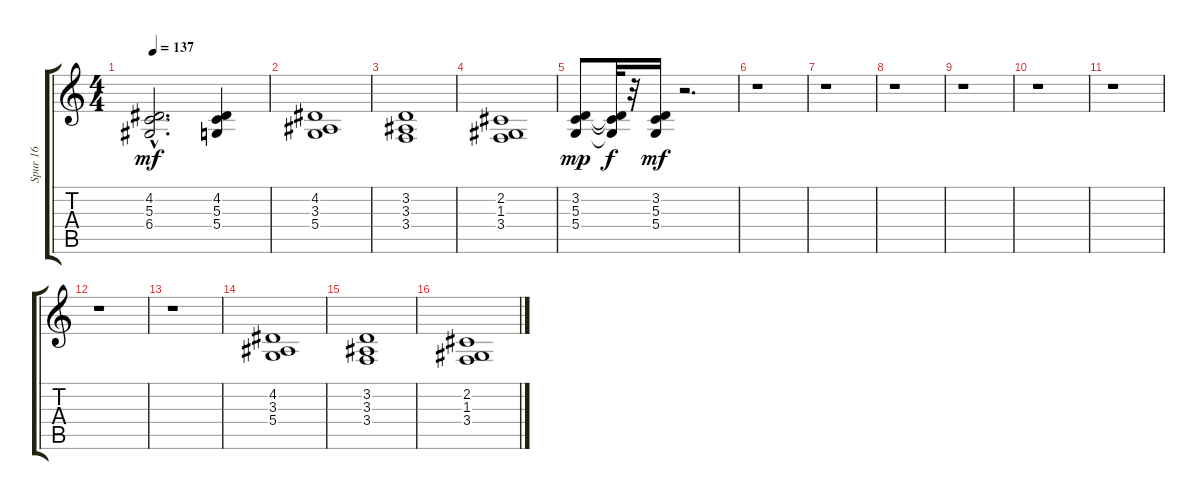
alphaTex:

\track ("Spur 16" "Spur 16") {instrument drawbarorgan}
\staff {score tabs}
\tuning (E4 B3 G3 D3 A2 E2) {hide}
\ts (4 4)
\tempo 137
\clef g2
\ks c
(4.2{hac} 5.3{hac} 6.4{hac}).2{d dy mf} (4.2 5.3 5.4).4 |
(4.2 3.3 5.4).1 |
(3.2 3.3 3.4).1 |
(2.2 1.3 3.4).1 |
(3.2 5.3 5.4).8{dy mp instrument drawbarorgan} (3.2{t} 5.3{t} 5.4{t}).32{dy f} r.32 (3.2 5.3 5.4).16{dy mf} r.2{d} |
r.1 |
r.1 |
r.1 |
r.1 |
r.1 |
r.1 |
r.1 |
r.1 |
(4.2 3.3 5.4).1{instrument drawbarorgan} |
(3.2 3.3 3.4).1 |
(2.2 1.3 3.4).1
